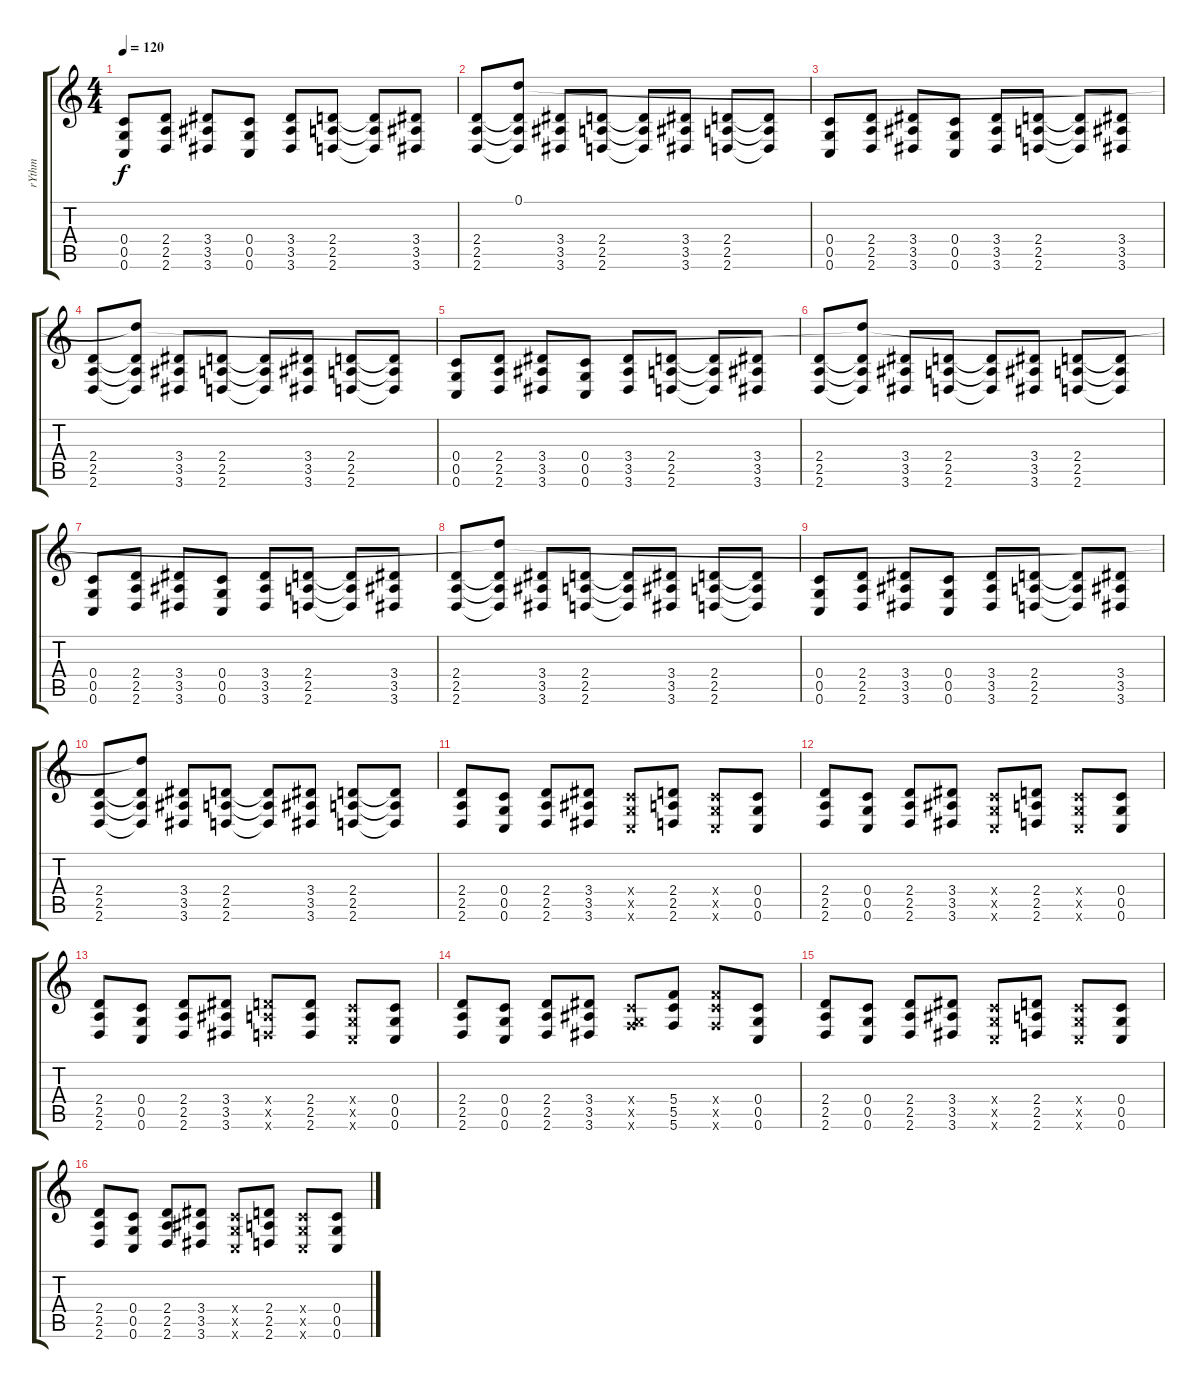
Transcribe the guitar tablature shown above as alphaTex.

\track ("rYthm" "rYthm") {instrument distortionguitar}
\staff {score tabs}
\tuning (D4 A3 F3 C3 G2 C2) {hide}
\ts (4 4)
\tempo 120
\clef g2
\ks c
(0.4 0.5 0.6).8{dy f} (2.4 2.5 2.6).8 (3.4 3.5 3.6).8 (0.4 0.5 0.6).8 (3.4 3.5 3.6).8 (2.4 2.5 2.6).8 (2.4{t} 2.5{t} 2.6{t}).8 (3.4 3.5 3.6).8 |
(2.4 2.5 2.6).8 (0.1 2.4{t} 2.5{t} 2.6{t}).8 (3.4 3.5 3.6).8 (2.4 2.5 2.6).8 (2.4{t} 2.5{t} 2.6{t}).8 (3.4 3.5 3.6).8 (2.4 2.5 2.6).8 (2.4{t} 2.5{t} 2.6{t}).8 |
(0.4 0.5 0.6).8 (2.4 2.5 2.6).8 (3.4 3.5 3.6).8 (0.4 0.5 0.6).8 (3.4 3.5 3.6).8 (2.4 2.5 2.6).8 (2.4{t} 2.5{t} 2.6{t}).8 (3.4 3.5 3.6).8 |
(2.4 2.5 2.6).8 (0.1{t} 2.4{t} 2.5{t} 2.6{t}).8 (3.4 3.5 3.6).8 (2.4 2.5 2.6).8 (2.4{t} 2.5{t} 2.6{t}).8 (3.4 3.5 3.6).8 (2.4 2.5 2.6).8 (2.4{t} 2.5{t} 2.6{t}).8 |
(0.4 0.5 0.6).8 (2.4 2.5 2.6).8 (3.4 3.5 3.6).8 (0.4 0.5 0.6).8 (3.4 3.5 3.6).8 (2.4 2.5 2.6).8 (2.4{t} 2.5{t} 2.6{t}).8 (3.4 3.5 3.6).8 |
(2.4 2.5 2.6).8 (0.1{t} 2.4{t} 2.5{t} 2.6{t}).8 (3.4 3.5 3.6).8 (2.4 2.5 2.6).8 (2.4{t} 2.5{t} 2.6{t}).8 (3.4 3.5 3.6).8 (2.4 2.5 2.6).8 (2.4{t} 2.5{t} 2.6{t}).8 |
(0.4 0.5 0.6).8 (2.4 2.5 2.6).8 (3.4 3.5 3.6).8 (0.4 0.5 0.6).8 (3.4 3.5 3.6).8 (2.4 2.5 2.6).8 (2.4{t} 2.5{t} 2.6{t}).8 (3.4 3.5 3.6).8 |
(2.4 2.5 2.6).8 (0.1{t} 2.4{t} 2.5{t} 2.6{t}).8 (3.4 3.5 3.6).8 (2.4 2.5 2.6).8 (2.4{t} 2.5{t} 2.6{t}).8 (3.4 3.5 3.6).8 (2.4 2.5 2.6).8 (2.4{t} 2.5{t} 2.6{t}).8 |
(0.4 0.5 0.6).8 (2.4 2.5 2.6).8 (3.4 3.5 3.6).8 (0.4 0.5 0.6).8 (3.4 3.5 3.6).8 (2.4 2.5 2.6).8 (2.4{t} 2.5{t} 2.6{t}).8 (3.4 3.5 3.6).8 |
(2.4 2.5 2.6).8 (0.1{t} 2.4{t} 2.5{t} 2.6{t}).8 (3.4 3.5 3.6).8 (2.4 2.5 2.6).8 (2.4{t} 2.5{t} 2.6{t}).8 (3.4 3.5 3.6).8 (2.4 2.5 2.6).8 (2.4{t} 2.5{t} 2.6{t}).8 |
(2.4 2.5 2.6).8 (0.4 0.5 0.6).8 (2.4 2.5 2.6).8 (3.4 3.5 3.6).8 (0.4{x} 0.5{x} 0.6{x}).8 (2.4 2.5 2.6).8 (0.4{x} 0.5{x} 0.6{x}).8 (0.4 0.5 0.6).8 |
(2.4 2.5 2.6).8 (0.4 0.5 0.6).8 (2.4 2.5 2.6).8 (3.4 3.5 3.6).8 (0.4{x} 0.5{x} 0.6{x}).8 (2.4 2.5 2.6).8 (0.4{x} 0.5{x} 0.6{x}).8 (0.4 0.5 0.6).8 |
(2.4 2.5 2.6).8 (0.4 0.5 0.6).8 (2.4 2.5 2.6).8 (3.4 3.5 3.6).8 (2.4{x} 2.5{x} 2.6{x}).8 (2.4 2.5 2.6).8 (0.4{x} 0.5{x} 0.6{x}).8 (0.4 0.5 0.6).8 |
(2.4 2.5 2.6).8 (0.4 0.5 0.6).8 (2.4 2.5 2.6).8 (3.4 3.5 3.6).8 (0.4{x} 0.5{x} 5.6{x}).8 (5.4 5.5 5.6).8 (5.4{x} 5.5{x} 5.6{x}).8 (0.4 0.5 0.6).8 |
(2.4 2.5 2.6).8 (0.4 0.5 0.6).8 (2.4 2.5 2.6).8 (3.4 3.5 3.6).8 (0.4{x} 0.5{x} 0.6{x}).8 (2.4 2.5 2.6).8 (0.4{x} 0.5{x} 0.6{x}).8 (0.4 0.5 0.6).8 |
(2.4 2.5 2.6).8 (0.4 0.5 0.6).8 (2.4 2.5 2.6).8 (3.4 3.5 3.6).8 (0.4{x} 0.5{x} 0.6{x}).8 (2.4 2.5 2.6).8 (0.4{x} 0.5{x} 0.6{x}).8 (0.4 0.5 0.6).8
